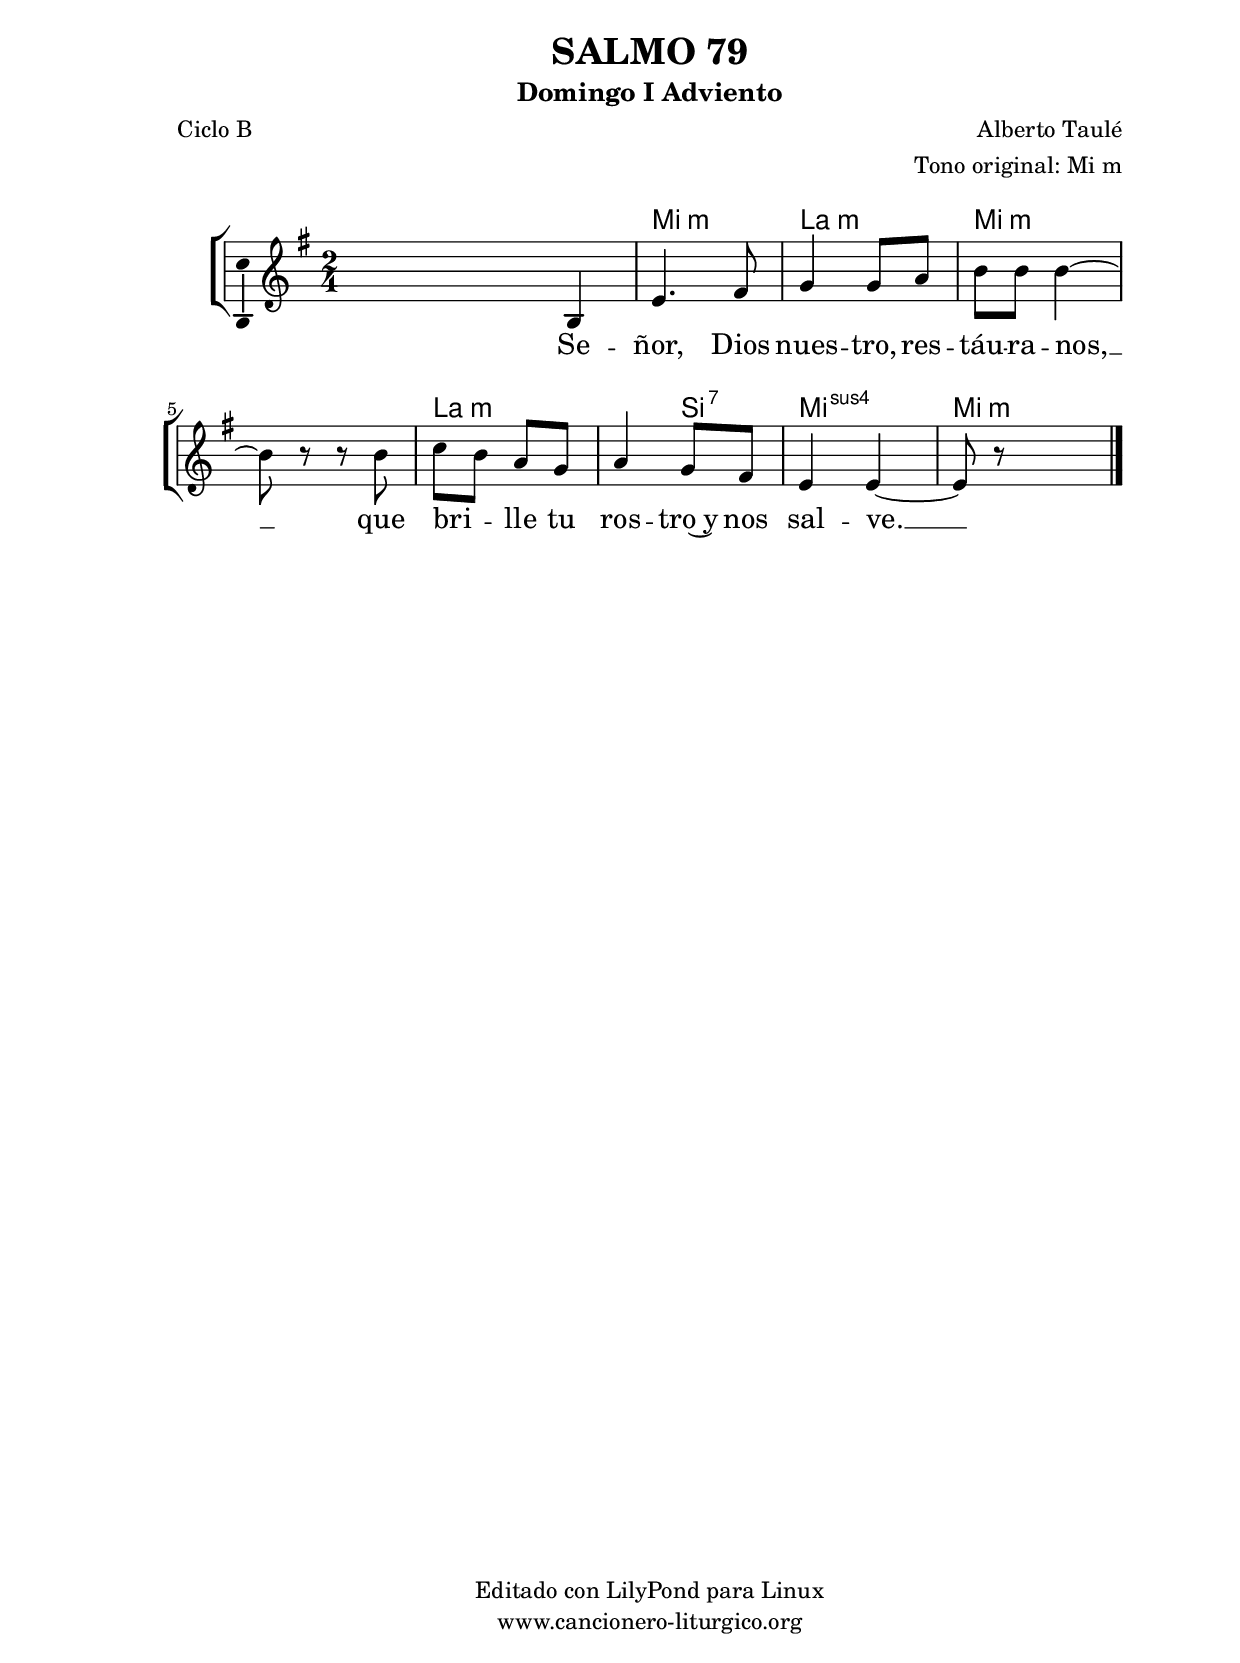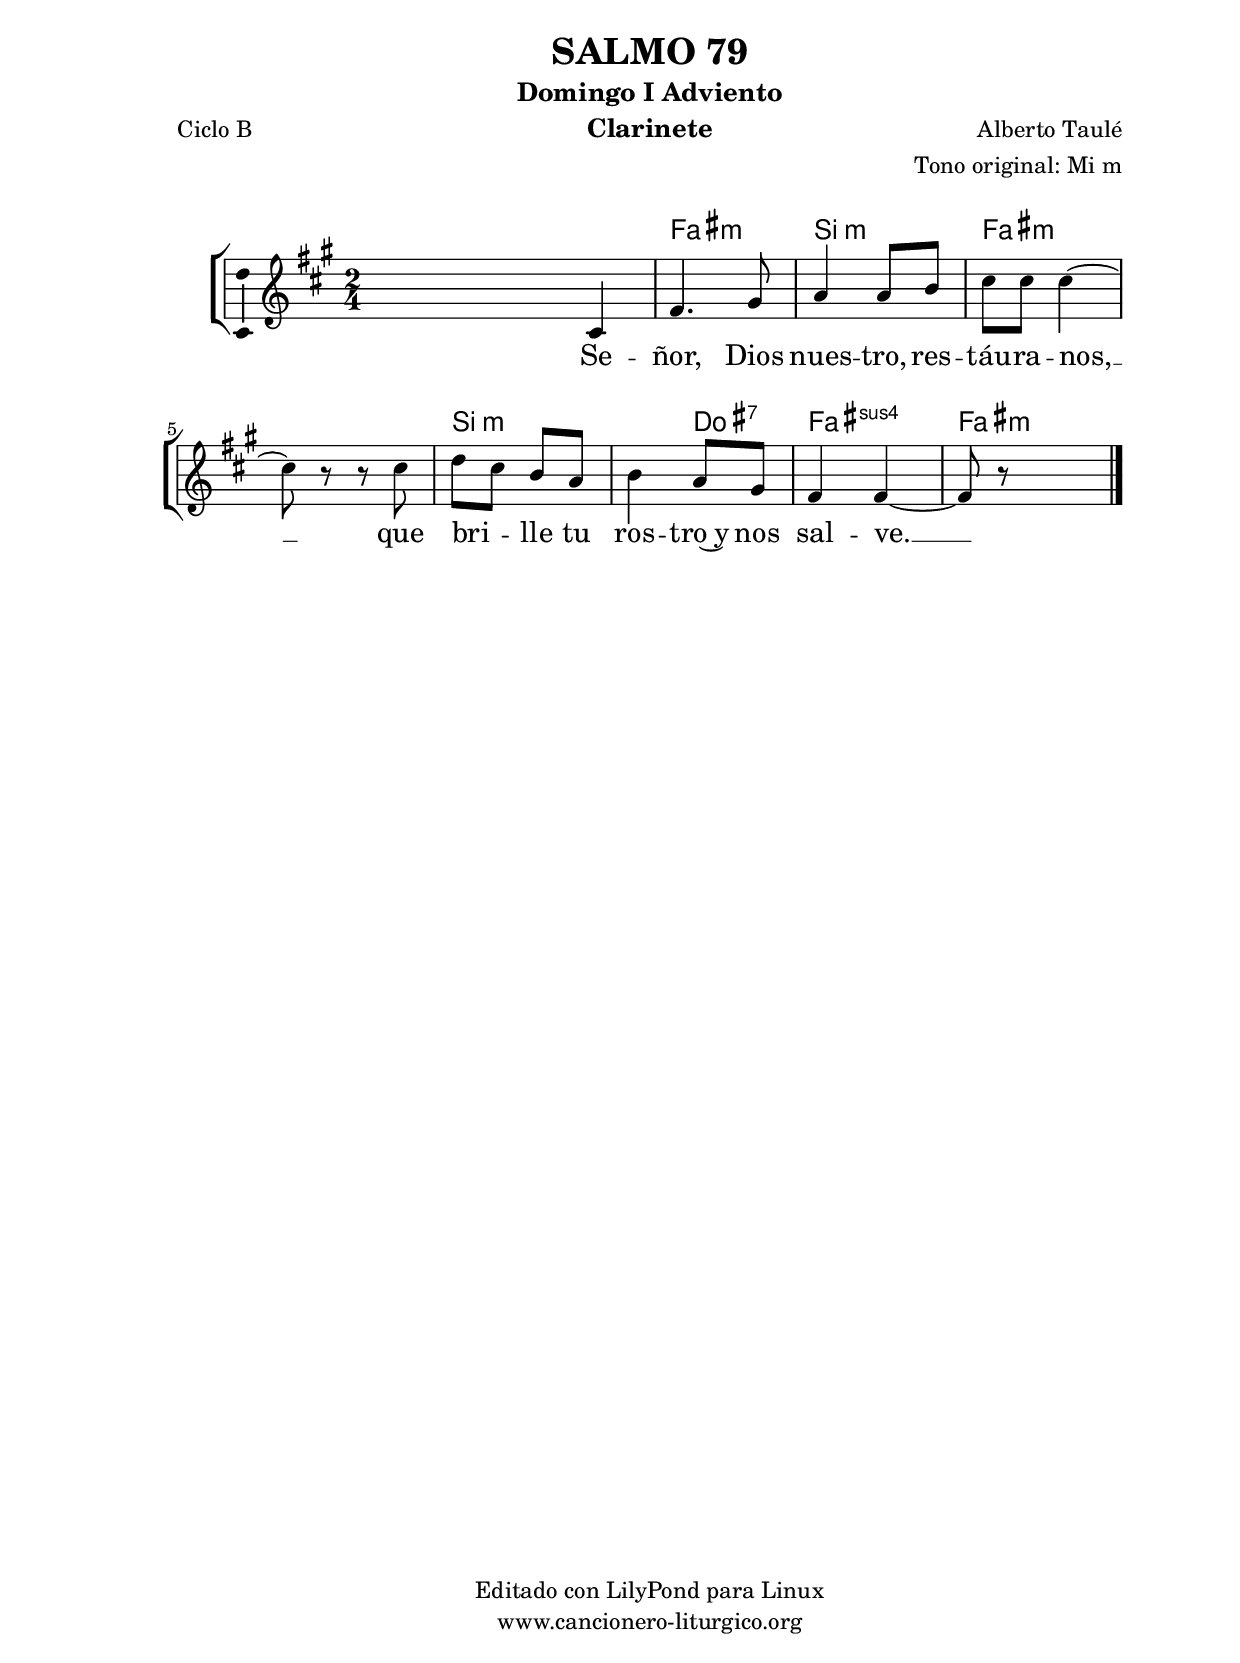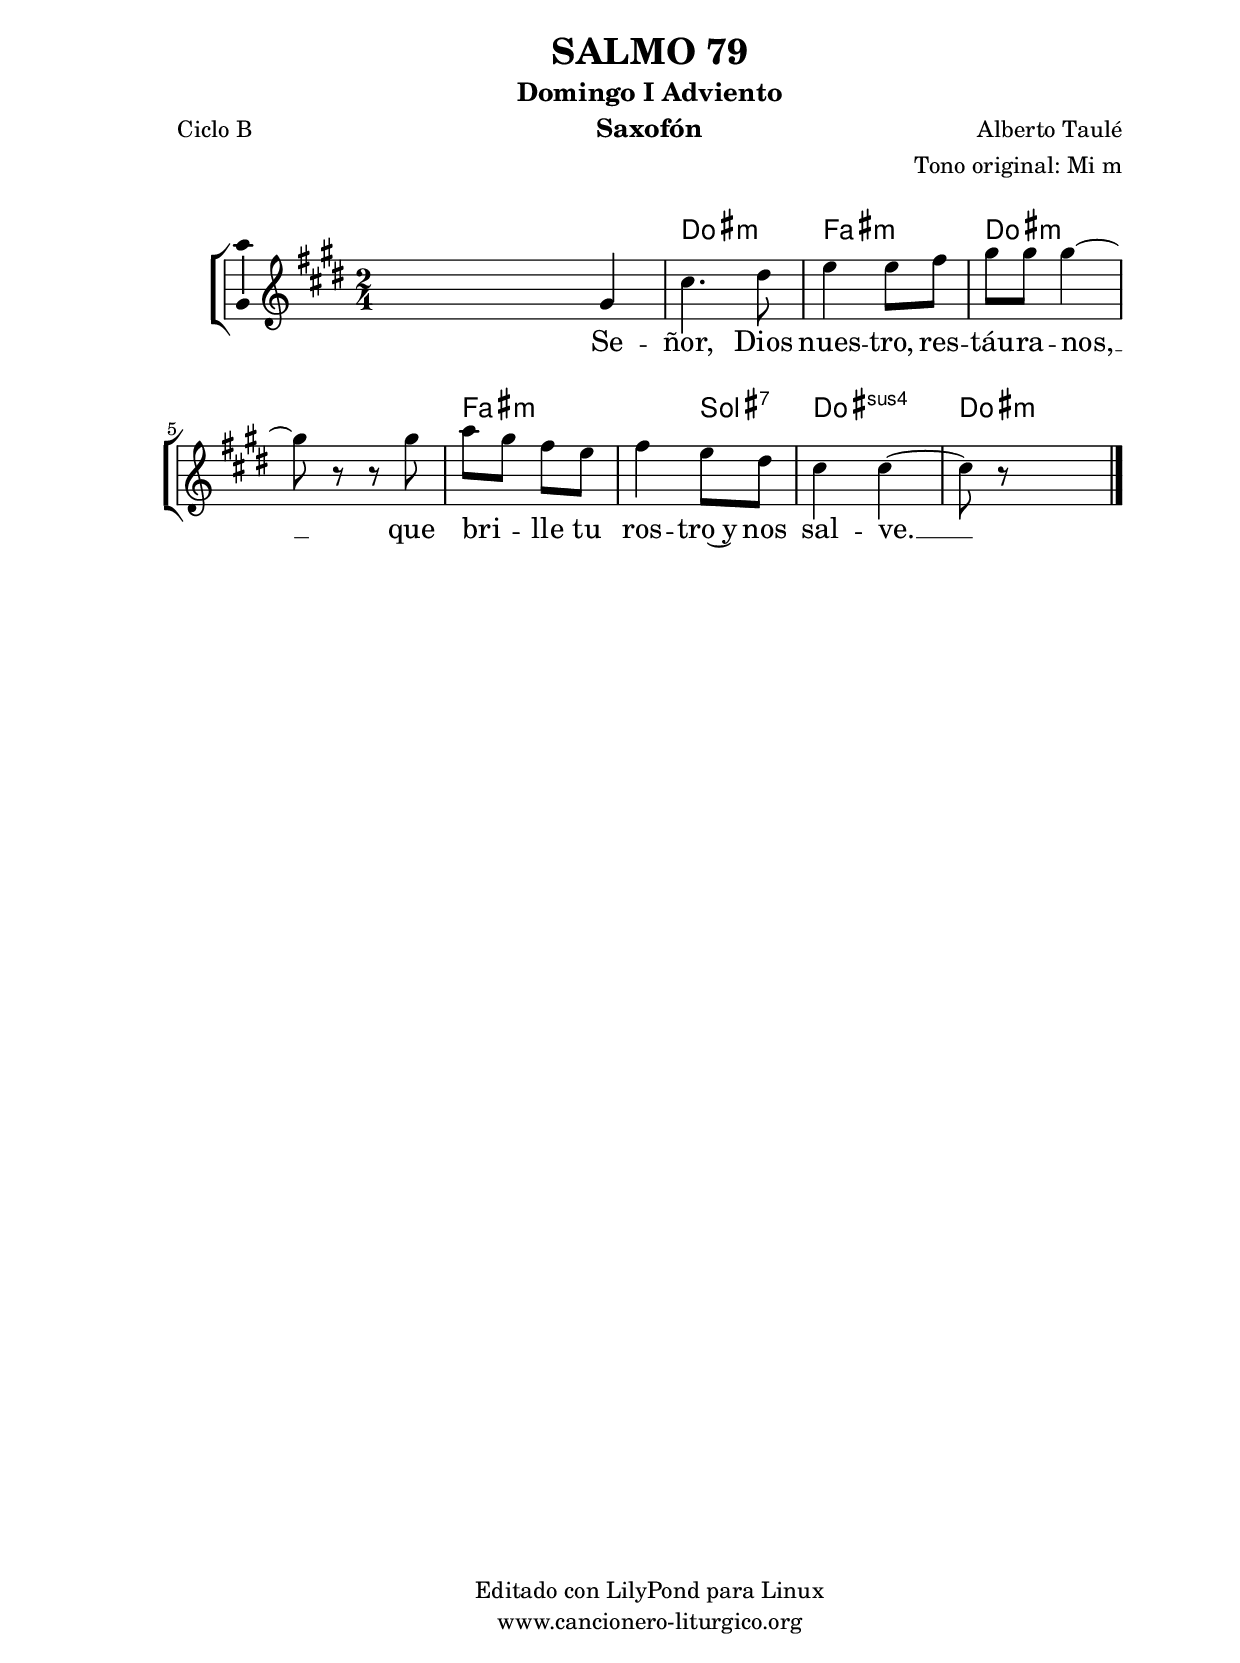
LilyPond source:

%
%para convertir .midi en .wav:
%timidity filename.midi -Ow -o finename.wav
%
%
%Para convertir de .wav a .mp3:
%lame -h -m j filename.wav
%
%
%para escuchar el midi:
%timidity nombrefichero.midi
%


%versión de lilypond para la que se ha escrito esta partitura:
\version "2.16.0"

	%Tamaño papel
	#(set-default-paper-size "a4")
	%Tamaño partitura
	#(set-global-staff-size 20)
	%No responde al pulsar sobre una nota
	#(ly:set-option 'point-and-click #f)

%parámetros del encabezamiento:
\header {
	title = "SALMO 79"
	subtitle = "Domingo I Adviento"
	composer = "Alberto Taulé"
	poet = "Ciclo B"
	meter = ""
	arranger = "Tono original: Mi m"
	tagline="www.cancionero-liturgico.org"
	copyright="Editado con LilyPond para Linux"
	tiempo = "Adviento"
	usos = "Salmo"
	letra = "Señor, Dios nuestro, restáuranos, que brille tu rostro y nos salve."
	}

%parámetros asociados al papel:
\paper  {
	oddHeaderMarkup = \markup {\fill-line { \on-the-fly #not-first-page \fromproperty #'header:title \on-the-fly #not-first-page \fromproperty #'header:composer }}
	evenHeaderMarkup = \markup {\fill-line { \fromproperty #'header:composer \fromproperty #'header:title }}
	#(set-paper-size "a4")
	print-page-number = ##f
	first-page-number = 1
	print-first-page-number = ##f
%	head-separation = 3.0 \cm
	top-margin = 2.0 \cm
	bottom-margin = 0.5\cm
%%%	bottom-margin = -1.0\cm
	left-margin = 3.0 \cm
	line-width = 16.0 \cm 
	indent = 8\mm
	interscoreline = 2.\mm
	between-system-space = 15\mm
%	para que las partituras no llenen la hoja:
	ragged-bottom = ##t
%	idem para la última hoja:
	ragged-last-bottom = ##f
%	para que las partituras llenen el ancho del papel:
	ragged-last = ##f
	after-title-space = 2.5 \cm
%page-count=1
%system-count=8

	%Flexible Vertical Spacing
%	markup-markup-spacing =
%	#'((basic-distance . 15) (minimum-distance . 15) (padding . 3))
	markup-system-spacing =
	#'((basic-distance . 15) (minimum-distance . 15) (padding . 3))
	system-system-spacing =
	#'((basic-distance . 15) (minimum-distance . 15) (padding . 3))
	score-system-spacing =
	#'((basic-distance . 15) (minimum-distance . 15) (padding . 5))
%	top-system-spacing = % header
%	#'((basic-distance . 8) (minimum-distance . 0) (padding . 3))
%	top-markup-spacing =
%	#'((basic-distance . 20) (minimum-distance . 20) (padding . 3))
	last-bottom-spacing = % footer
	#'((basic-distance . 5) (minimum-distance . 5) (padding . 3))
%	score-markup-spacing =
%	#'((basic-distance . 16) (minimum-distance . 13) (padding . 3))

	}


%parámetros que afectan a toda la partitura:
global =  {
	%clave de sol (G):
	\clef G
	%armadura:
%	\transpose e f
	\key e \minor
	\tempo 4=84
	\set Score.tempoHideNote = ##t
	}


acordes = {
	\italianChords
	\chordmode {
%	\transpose e f
{

s2
e2:m a:m e:m s a:m s4 b:7 e2:sus4 e:m

	}
	}
}


melodia = 
%	\transpose e f
{
	\relative c'{
\time 2/4

s4 b4
e4. fis8
g4 g8 a
b8 b b4~
b8 r8 r8 b8
c8 b a g
a4 g8 fis
e4 e~
e8 r8 s4

	\bar "|."
	}
	}


texto = \lyricmode {
Se -- ñor, Dios nues -- tro, res -- táu -- ra -- nos, __
que bri -- _ lle tu ros -- tro~y nos sal -- ve. __
	}


acordesStaff = \context ChordNames = acordesStaff <<
	\set chordChanges = ##t
	\acordes
	>>


vozStaff = \context Voice = vozStaff
\with {\consists "Ambitus_engraver"}
<<
%	\set Staff.instrumentName = ""
%	\set Staff.shortInstrumentName = ""
%	\set Staff.midiInstrument = #"clarinet"
%	\set Staff.midiInstrument = #"cello"
%	\set Staff.midiInstrument = #"flute"
	\set Staff.midiInstrument = #"electric guitar (jazz)"
%	\set Staff.midiInstrument = #"english horn"
%	\set Staff.midiInstrument = #"violin"
%	\set Staff.midiInstrument = #"glockenspiel"
	\set Staff.midiMinimumVolume = #0.7
	\set Staff.midiMaximumVolume = #0.9
	\global
	\melodia
	>>


textoStaff = \context Lyrics = textoStaff <<
	\lyricsto vozStaff \texto
	>>

\book {
	\score {
		\context ChoirStaff {
			\override StaffGroup.SystemStartBracket #'collapse-height = #1
			\override Score.SystemStartBar #'collapse-height = #1
			<<
			\acordesStaff
			\vozStaff
			\textoStaff
			>>
			}
		\layout {
	    		\context {
				\Lyrics
				\override LyricText #'font-size = #2
				}
	   		 \context {
				\Score
				%fontSize = #3
				\override StaffSymbol #'staff-space = #(magstep +3)
				%\override Beam #'thickness = #0.55
				%\override SpacingSpanner #'spacing-increment = #1.0
				%\override Slur #'height-limit = #1.5
				}
			}
		}
	\score {
		\unfoldRepeats
		\context ChoirStaff {
			<<
			\acordesStaff
			\vozStaff
			>>
			}
		\midi {
	  		\context {
	  			\Score
				tempoWholesPerMinute = #(ly:make-moment 70 4)
				}
			}
		}
	}

%Partitura para clarinete
#(define output-suffix "C")
\book {
	\header{
		instrument = "Clarinete"
		}
	\score {
		\context ChoirStaff {
			\override StaffGroup.SystemStartBracket #'collapse-height = #1
			\override Score.SystemStartBar #'collapse-height = #1
\transpose c d
			<<
			\acordesStaff
			\vozStaff
			\textoStaff
			>>
			}
		\layout {
	    		\context {
				\Lyrics
				\override LyricText #'font-size = #2
				}
	   		 \context {
				\Score
				%fontSize = #3
				\override StaffSymbol #'staff-space = #(magstep +3)
				%\override Beam #'thickness = #0.55
				%\override SpacingSpanner #'spacing-increment = #1.0
				%\override Slur #'height-limit = #1.5
				}
			}
		}
	}

%Partitura para saxofón
#(define output-suffix "S")
\book {
	\header{
		instrument = "Saxofón"
		}
	\score {
		\context ChoirStaff {
			\override StaffGroup.SystemStartBracket #'collapse-height = #1
			\override Score.SystemStartBar #'collapse-height = #1
\transpose c a
			<<
			\acordesStaff
			\vozStaff
			\textoStaff
			>>
			}
		\layout {
	    		\context {
				\Lyrics
				\override LyricText #'font-size = #2
				}
	   		 \context {
				\Score
				%fontSize = #3
				\override StaffSymbol #'staff-space = #(magstep +3)
				%\override Beam #'thickness = #0.55
				%\override SpacingSpanner #'spacing-increment = #1.0
				%\override Slur #'height-limit = #1.5
				}
			}
		}
	}

